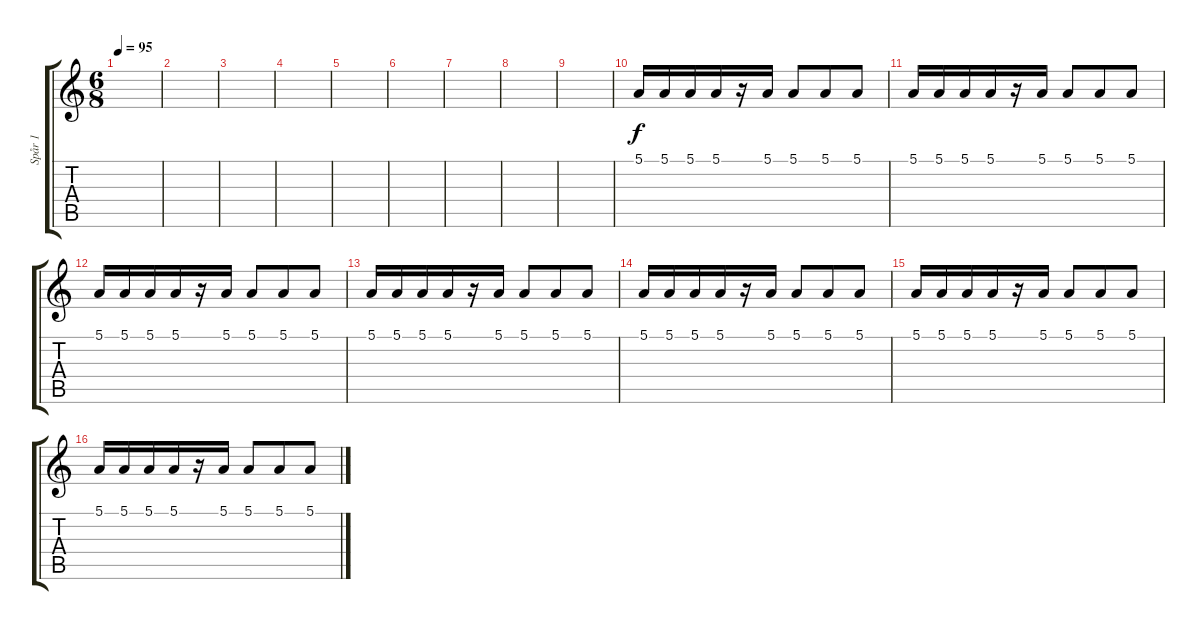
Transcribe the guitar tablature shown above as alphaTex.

\track ("Spår 1" "Spår 1") {instrument bassoon}
\staff {score tabs}
\tuning (E4 B3 G3 D3 A2 E2) {hide}
\ts (6 8)
\tempo 95
\clef g2
\ks c
|
|
|
|
|
|
|
|
|
5.1.16 5.1.16 5.1.16 5.1.16 r.16 5.1.16 5.1.8 5.1.8 5.1.8 |
5.1.16 5.1.16 5.1.16 5.1.16 r.16 5.1.16 5.1.8 5.1.8 5.1.8 |
5.1.16 5.1.16 5.1.16 5.1.16 r.16 5.1.16 5.1.8 5.1.8 5.1.8 |
5.1.16 5.1.16 5.1.16 5.1.16 r.16 5.1.16 5.1.8 5.1.8 5.1.8 |
5.1.16 5.1.16 5.1.16 5.1.16 r.16 5.1.16 5.1.8 5.1.8 5.1.8 |
5.1.16 5.1.16 5.1.16 5.1.16 r.16 5.1.16 5.1.8 5.1.8 5.1.8 |
5.1.16 5.1.16 5.1.16 5.1.16 r.16 5.1.16 5.1.8 5.1.8 5.1.8
